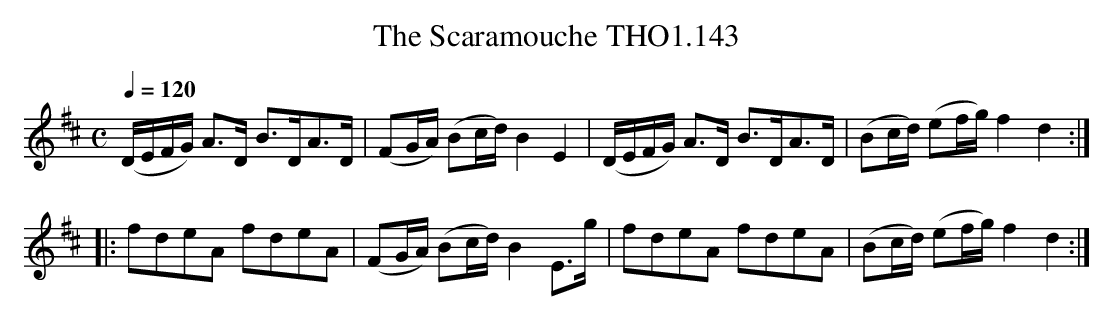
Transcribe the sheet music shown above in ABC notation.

X:1
T:Scaramouche THO1.143, The
M:C
L:1/8
Q:1/4=120
K:D
(D/E/F/G/) A>D B>DA>D|(FG/A/) (Bc/d/) B2E2|\
(D/E/F/G/) A>D B>DA>D|(Bc/d/) (ef/g/) f2d2:|
|:fdeA fdeA|(FG/A/) (Bc/d/) B2E>g|\
fdeA fdeA|(Bc/d/) (ef/g/) f2d2:|
